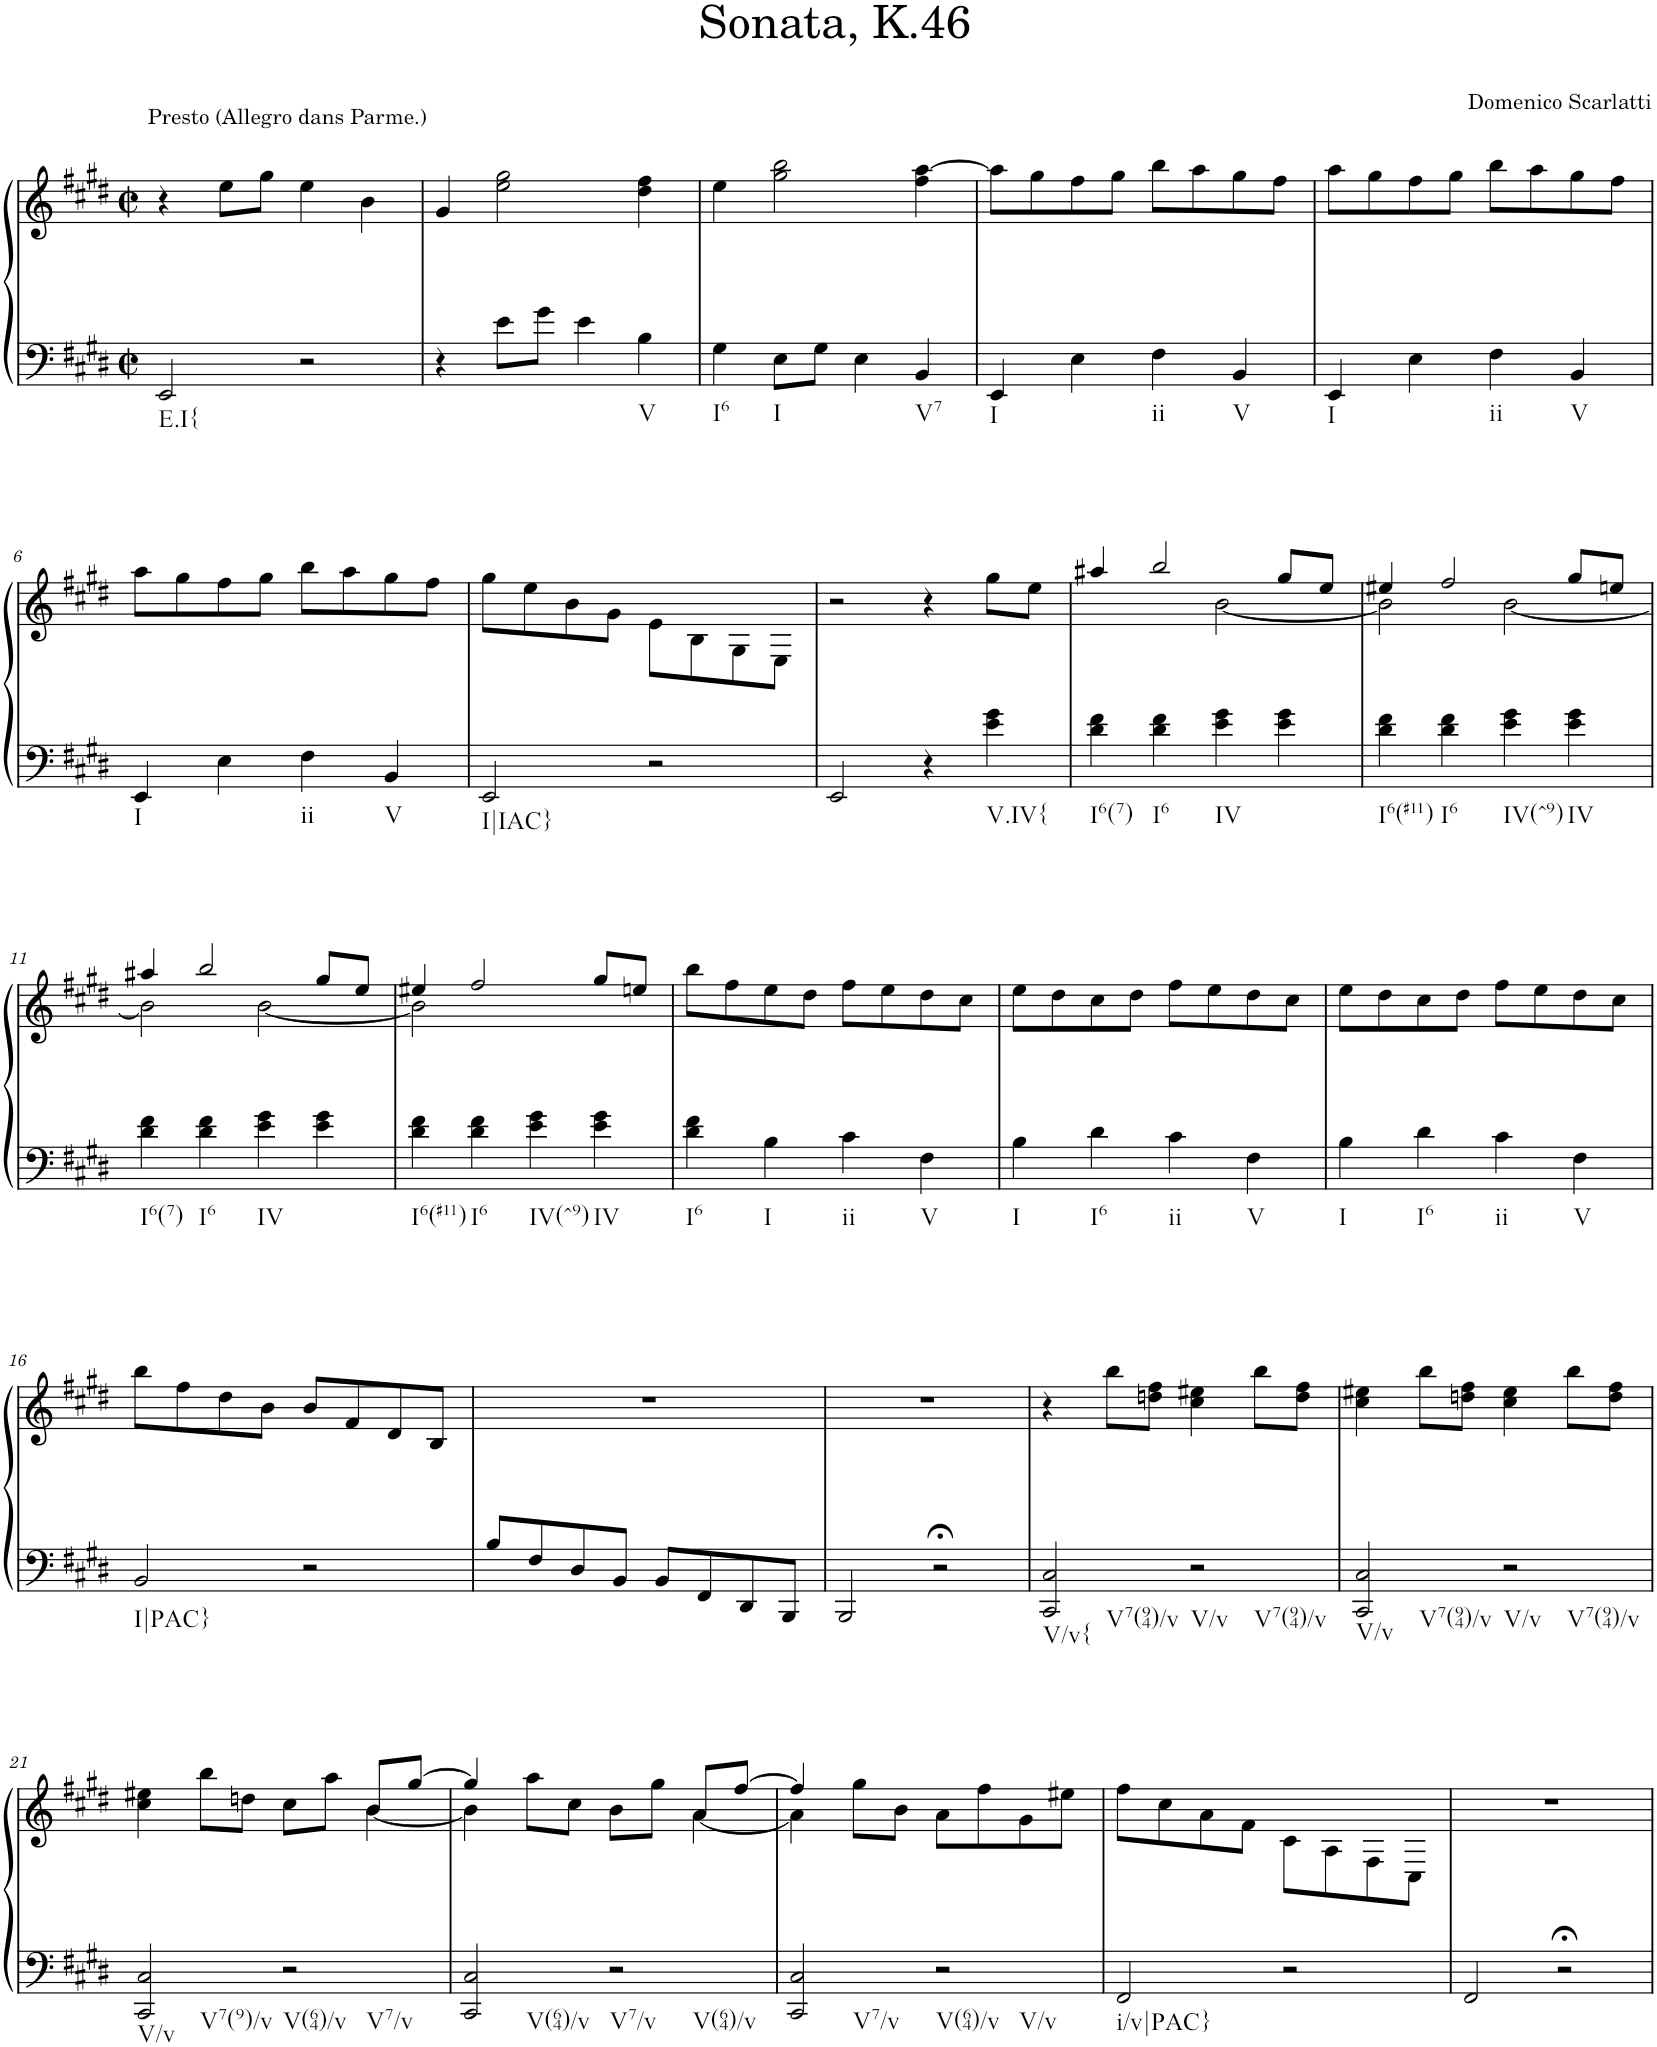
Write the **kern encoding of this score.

**kern	**kern
*part1	*part1
*staff2	*staff1
*I"Piano	*
*I'Pno.	*
*clefF4	*clefG2
*k[f#c#g#d#]	*k[f#c#g#d#]
*M2/2	*M2/2
*met(c|)	*met(c|)
=1	=1
!	!LO:TX:a:t=Presto (Allegro dans Parme.)
!LO:TX:b:t=E.I{	!
2EE/	4r
.	8ee\L
.	8gg#\J
2r	4ee\
.	4b\
=2	=2
4r	4g#/
8e\L	2ee\ 2gg#\
8g#\J	.
4e\	.
!LO:TX:b:t=V	!
4B\	4dd#\ 4ff#\
=3	=3
!LO:TX:b:t=I6	!
4G#\	4ee\
!LO:TX:b:t=I	!
8E\L	2gg#\ 2bb\
8G#\J	.
4E\	.
!LO:TX:b:t=V7	!
4BB/	4ff#\ [4aa\
=4	=4
!LO:TX:b:t=I	!
4EE/	8aa\L]
.	8gg#\
4E\	8ff#\
.	8gg#\J
!LO:TX:b:t=ii	!
4F#\	8bb\L
.	8aa\
!LO:TX:b:t=V	!
4BB/	8gg#\
.	8ff#\J
=5	=5
!LO:TX:b:t=I	!
4EE/	8aa\L
.	8gg#\
4E\	8ff#\
.	8gg#\J
!LO:TX:b:t=ii	!
4F#\	8bb\L
.	8aa\
!LO:TX:b:t=V	!
4BB/	8gg#\
.	8ff#\J
!!LO:LB:g=z
=6	=6
!LO:TX:b:t=I	!
4EE/	8aa\L
.	8gg#\
4E\	8ff#\
.	8gg#\J
!LO:TX:b:t=ii	!
4F#\	8bb\L
.	8aa\
!LO:TX:b:t=V	!
4BB/	8gg#\
.	8ff#\J
=7	=7
!LO:TX:b:t=I|IAC}	!
2EE/	8gg#\L
.	8ee\
.	8b\
.	8g#\J
2r	8e\L
.	8B\
.	8G#\
.	8E\J
=8	=8
2EE/	2r
4r	4r
!LO:TX:b:t=V.IV{	!
4e\ 4g#\	8gg#\L
.	8ee\J
=9	=9
*	*^
!LO:TX:b:t=I6(7)	!	!
4d#\ 4f#\	4aa#X/	2ryy
!LO:TX:b:t=I6	!	!
4d#\ 4f#\	2bb/	.
!LO:TX:b:t=IV	!	!
4e\ 4g#\	.	[2b\
4e\ 4g#\	8gg#/L	.
.	8ee/J	.
=10	=10	=10
!LO:TX:b:t=I6(#11)	!	!
4d#\ 4f#\	4ee#X/	2b\]
!LO:TX:b:t=I6	!	!
4d#\ 4f#\	2ff#/	.
!LO:TX:b:t=IV(^9)	!	!
4e\ 4g#\	.	[2b\
!LO:TX:b:t=IV	!	!
4e\ 4g#\	8gg#/L	.
.	8een/J	.
!!LO:LB:g=z	!!
=11	=11	=11
!LO:TX:b:t=I6(7)	!	!
4d#\ 4f#\	4aa#X/	2b\]
!LO:TX:b:t=I6	!	!
4d#\ 4f#\	2bb/	.
!LO:TX:b:t=IV	!	!
4e\ 4g#\	.	[2b\
4e\ 4g#\	8gg#/L	.
.	8ee/J	.
=12	=12	=12
!LO:TX:b:t=I6(#11)	!	!
4d#\ 4f#\	4ee#X/	2b\]
!LO:TX:b:t=I6	!	!
4d#\ 4f#\	2ff#/	.
!LO:TX:b:t=IV(^9)	!	!
4e\ 4g#\	.	2ryy
!LO:TX:b:t=IV	!	!
4e\ 4g#\	8gg#/L	.
.	8een/J	.
*	*v	*v
=13	=13
!LO:TX:b:t=I6	!
4d#\ 4f#\	8bb\L
.	8ff#\
!LO:TX:b:t=I	!
4B\	8ee\
.	8dd#\J
!LO:TX:b:t=ii	!
4c#\	8ff#\L
.	8ee\
!LO:TX:b:t=V	!
4F#\	8dd#\
.	8cc#\J
=14	=14
!LO:TX:b:t=I	!
4B\	8ee\L
.	8dd#\
!LO:TX:b:t=I6	!
4d#\	8cc#\
.	8dd#\J
!LO:TX:b:t=ii	!
4c#\	8ff#\L
.	8ee\
!LO:TX:b:t=V	!
4F#\	8dd#\
.	8cc#\J
=15	=15
!LO:TX:b:t=I	!
4B\	8ee\L
.	8dd#\
!LO:TX:b:t=I6	!
4d#\	8cc#\
.	8dd#\J
!LO:TX:b:t=ii	!
4c#\	8ff#\L
.	8ee\
!LO:TX:b:t=V	!
4F#\	8dd#\
.	8cc#\J
!!LO:LB:g=z
=16	=16
!LO:TX:b:t=I|PAC}	!
2BB/	8bb\L
.	8ff#\
.	8dd#\
.	8b\J
2r	8b/L
.	8f#/
.	8d#/
.	8B/J
=17	=17
8B/L	1r
8F#/	.
8D#/	.
8BB/J	.
8BB/L	.
8FF#/	.
8DD#/	.
8BBB/J	.
=18	=18
2BBB/	1r
2r;<	.
=19	=19
!LO:TX:b:t=V/v{	!
!LO:TX:b:t=V7(94)/v	!
2CC#/ 2C#/	4r
.	8bb\L
.	8ddn\ 8ff#\J
!LO:TX:b:t=V/v	!
!LO:TX:b:t=V7(94)/v	!
2r	4cc#\ 4ee#X\
.	8bb\L
.	8dd\ 8ff#\J
=20	=20
!LO:TX:b:t=V/v	!
!LO:TX:b:t=V7(94)/v	!
2CC#/ 2C#/	4cc#\ 4ee#X\
.	8bb\L
.	8ddn\ 8ff#\J
!LO:TX:b:t=V/v	!
!LO:TX:b:t=V7(94)/v	!
2r	4cc#\ 4ee#\
.	8bb\L
.	8dd\ 8ff#\J
!!LO:LB:g=z
=21	=21
*	*^
!LO:TX:b:t=V/v	!	!
!LO:TX:b:t=V7(9)/v	!	!
2CC#/ 2C#/	4cc#\ 4ee#X\	2.ryy
.	8bb\L	.
.	8ddn\J	.
!LO:TX:b:t=V(64)/v	!	!
!LO:TX:b:t=V7/v	!	!
2r	8cc#\L	.
.	8aa\J	.
.	8b/L	[4b\
.	[8gg#/J	.
=22	=22	=22
!LO:TX:b:t=V(64)/v	!	!
2CC#/ 2C#/	4gg#/]	4b\]
.	8aa\L	2ryy
.	8cc#\J	.
!LO:TX:b:t=V7/v	!	!
!LO:TX:b:t=V(64)/v	!	!
2r	8b\L	.
.	8gg#\J	.
.	8a/L	[4a\
.	[8ff#/J	.
=23	=23	=23
!LO:TX:b:t=V7/v	!	!
2CC#/ 2C#/	4ff#/]	4a\]
.	8gg#\L	2.ryy
.	8b\J	.
!LO:TX:b:t=V(64)/v	!	!
!LO:TX:b:t=V/v	!	!
2r	8a\L	.
.	8ff#\	.
.	8g#\	.
.	8ee#X\J	.
*	*v	*v
=24	=24
!LO:TX:b:t=i/v|PAC}	!
2FF#/	8ff#\L
.	8cc#\
.	8a\
.	8f#\J
2r	8c#\L
.	8A\
.	8F#\
.	8C#\J
=25	=25
2FF#/	1r
2r;<	.
=	=
*-	*-
